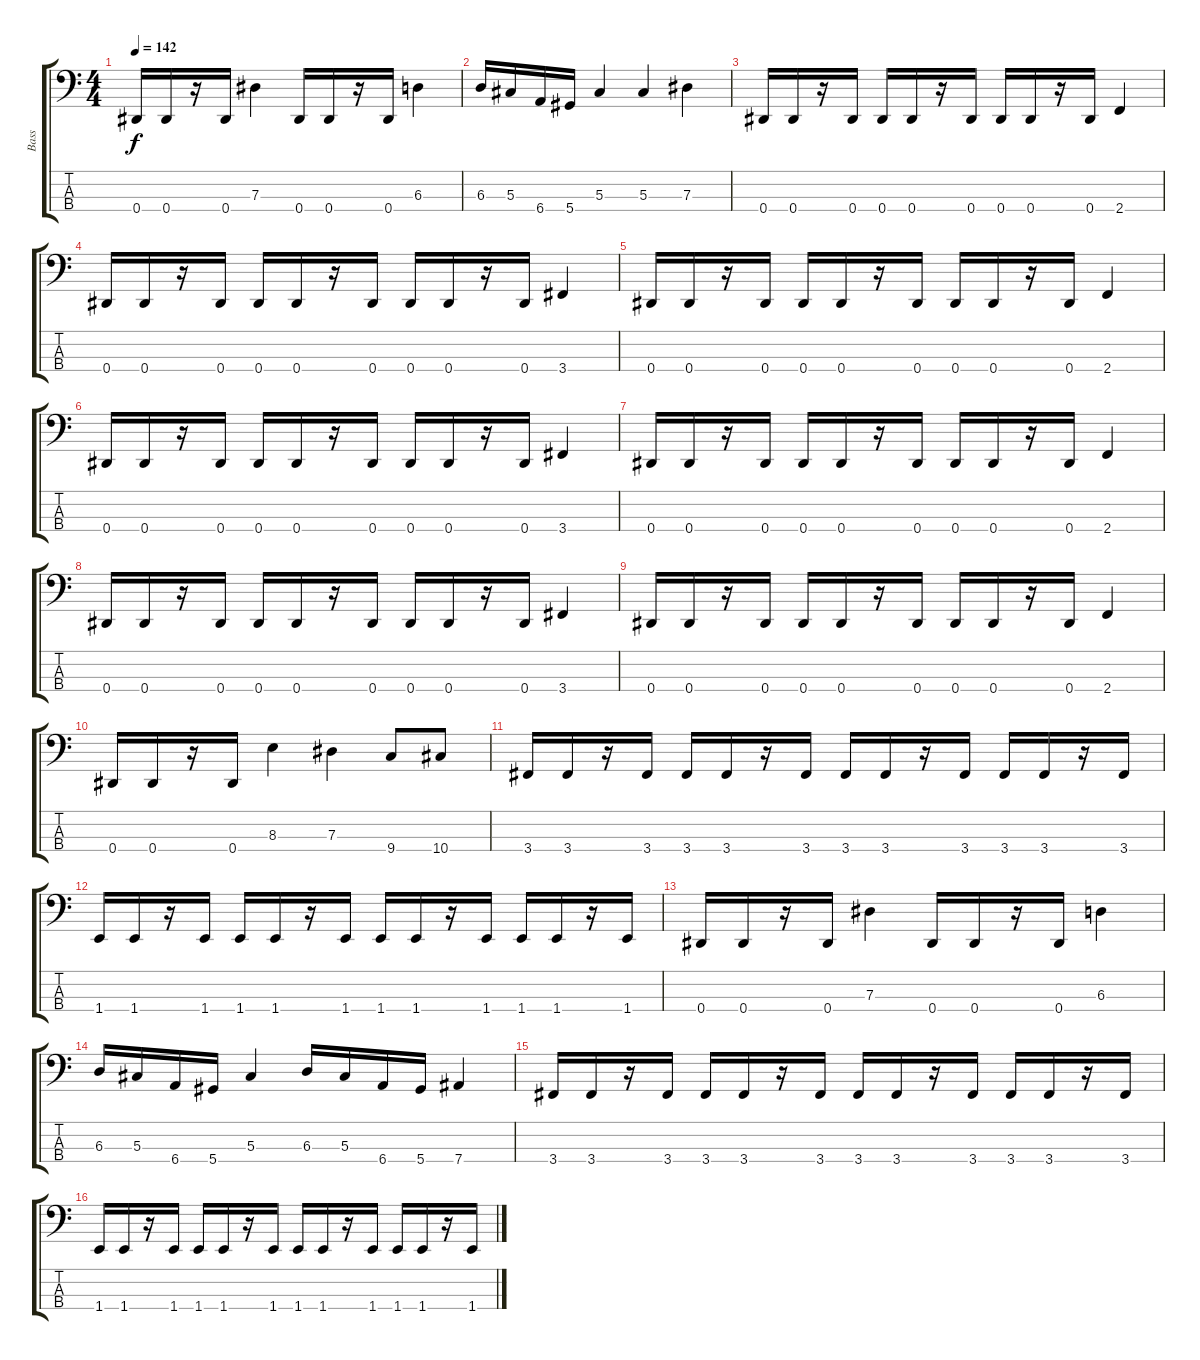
\track ("Bass" "Bass") {instrument electricbasspick}
\staff {score tabs}
\tuning (Gb2 Db2 Ab1 Eb1) {hide}
\ts (4 4)
\tempo 142
\clef f4
\ks c
0.4.16{dy f} 0.4.16 r.16 0.4.16 7.3.4 0.4.16 0.4.16 r.16 0.4.16 6.3.4 |
6.3.16 5.3.16 6.4.16 5.4.16 5.3.4 5.3.4 7.3.4 |
0.4.16 0.4.16 r.16 0.4.16 0.4.16 0.4.16 r.16 0.4.16 0.4.16 0.4.16 r.16 0.4.16 2.4.4 |
0.4.16 0.4.16 r.16 0.4.16 0.4.16 0.4.16 r.16 0.4.16 0.4.16 0.4.16 r.16 0.4.16 3.4.4 |
0.4.16 0.4.16 r.16 0.4.16 0.4.16 0.4.16 r.16 0.4.16 0.4.16 0.4.16 r.16 0.4.16 2.4.4 |
0.4.16 0.4.16 r.16 0.4.16 0.4.16 0.4.16 r.16 0.4.16 0.4.16 0.4.16 r.16 0.4.16 3.4.4 |
0.4.16 0.4.16 r.16 0.4.16 0.4.16 0.4.16 r.16 0.4.16 0.4.16 0.4.16 r.16 0.4.16 2.4.4 |
0.4.16 0.4.16 r.16 0.4.16 0.4.16 0.4.16 r.16 0.4.16 0.4.16 0.4.16 r.16 0.4.16 3.4.4 |
0.4.16 0.4.16 r.16 0.4.16 0.4.16 0.4.16 r.16 0.4.16 0.4.16 0.4.16 r.16 0.4.16 2.4.4 |
0.4.16 0.4.16 r.16 0.4.16 8.3.4 7.3.4 9.4.8 10.4.8 |
3.4.16 3.4.16 r.16 3.4.16 3.4.16 3.4.16 r.16 3.4.16 3.4.16 3.4.16 r.16 3.4.16 3.4.16 3.4.16 r.16 3.4.16 |
1.4.16 1.4.16 r.16 1.4.16 1.4.16 1.4.16 r.16 1.4.16 1.4.16 1.4.16 r.16 1.4.16 1.4.16 1.4.16 r.16 1.4.16 |
0.4.16 0.4.16 r.16 0.4.16 7.3.4 0.4.16 0.4.16 r.16 0.4.16 6.3.4 |
6.3.16 5.3.16 6.4.16 5.4.16 5.3.4 6.3.16 5.3.16 6.4.16 5.4.16 7.4.4 |
3.4.16 3.4.16 r.16 3.4.16 3.4.16 3.4.16 r.16 3.4.16 3.4.16 3.4.16 r.16 3.4.16 3.4.16 3.4.16 r.16 3.4.16 |
1.4.16 1.4.16 r.16 1.4.16 1.4.16 1.4.16 r.16 1.4.16 1.4.16 1.4.16 r.16 1.4.16 1.4.16 1.4.16 r.16 1.4.16
